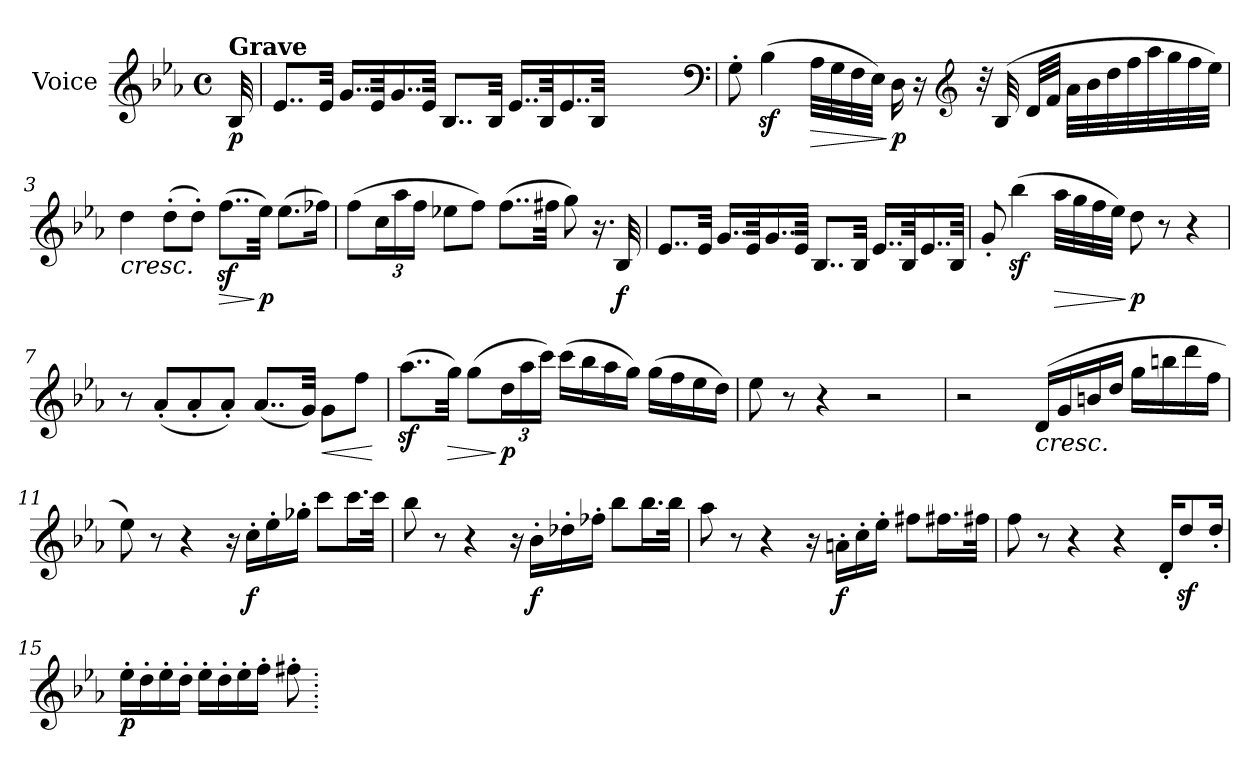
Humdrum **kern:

**kern	**dynam
*part1	*part1
*staff1	*staff1
*I"Voice	*
*I'V	*
*clefG2	*
*k[b-e-a-]	*
*M4/4	*
*met(c)	*
=	=
!LO:TX:a:B:t=Grave	!
!	!LO:DY:b
32B-/	p
=1	=1
8..e-/L	.
32e-/Jkk	.
16..g/LL	.
64e-/KK	.
16..g/	.
64e-/JJkk	.
8..B-/L	.
32B-/Jkk	.
16..e-/LL	.
64B-/KK	.
16..e-/	.
64B-/JJkk	.
2ryy	.
16ryy	.
*clefF4	*
=2	=2
8G'\	.
(>4B-z<\	.
!	!LO:HP:b
32A-\LLL	>
32G\	.
32F\	.
32E-\JJJ)	.
!	!LO:DY:n=1:b
16D\	] p
16r	.
*clefG2	*
32ryy	.
32r	.
(>32B-/	.
32d/LLL	.
32f/JJJ	.
32a-\LLL	.
32b-\	.
32dd\	.
32ff\	.
32aa-\	.
32gg\	.
32ff\	.
32ee-\JJJ)	.
!!LO:LB:g=z
=3	=3
!LO:TX:b:i:t=cresc.	!
4dd\	.
(>8dd'\L	.
8dd'\J)	.
!	!LO:HP:b
(>8..ffz<\L	>
!	!LO:DY:n=1:b
32ee-\Jkk)	] p
(>8.ee-\L	.
16ff-Xi\Jk)	.
=4	=4
(>8ff\L	.
*Xbrackettup	*
24cc\L	.
24aa-\	.
24ff\JJ	.
8ee-X\L	.
8ff\J)	.
(>8..ff\L	.
32ff#X\Jkk	.
8gg\)	.
16.r	.
!	!LO:DY:b
32B-/	f
=5	=5
8..e-/L	.
32e-/Jkk	.
16..g/LL	.
64e-/KK	.
16..g/	.
64e-/JJkk	.
8..B-/L	.
32B-/Jkk	.
16..e-/LL	.
64B-/KK	.
16..e-/	.
64B-/JJkk	.
!!LO:LB:g=z
=6	=6
8g'/	.
(>4bb-z<\	.
!	!LO:HP:b
32aa-\LLL	>
32gg\	.
32ff\	.
32ee-\JJJ)	.
!	!LO:DY:n=1:b
8dd\	] p
8r	.
4r	.
=7	=7
8r	.
(<8a-'/L	.
8a-'/	.
8a-'/J)	.
(<8..a-/L	.
32g/Jkk)	.
!	!LO:HP:b
8g\L	<
8ff\J	.
.	[
=8	=8
(>8..aa-z<\L	.
!	!LO:HP:b
32gg\Jkk)	>
(>8gg\L	.
!	!LO:DY:n=1:b
24dd\L	] p
24aa-\	.
24ccc\JJ)	.
(>16ccc\LL	.
16bb-\	.
16aa-\	.
16gg\JJ)	.
(>16gg\LL	.
16ff\	.
16ee-\	.
16dd\JJ)	.
!!LO:LB:g=z
=9	=9
8ee-\	.
8r	.
4r	.
2r	.
=10	=10
2r	.
!LO:TX:b:i:t=cresc.	!
(>16d/LL	.
16g/	.
16bn/	.
16dd/JJ	.
16gg\LL	.
16bbn\	.
16ddd\	.
16ff\JJ	.
=11	=11
8ee-\)	.
8r	.
4r	.
16r	.
!	!LO:DY:b
16cc'\LL	f
16ee-'\	.
16gg-X'\JJ	.
8ccc\L	.
16.ccc\L	.
32ccc\JJk	.
=12	=12
8bb-\	.
8r	.
4r	.
16r	.
!	!LO:DY:b
16b-'\LL	f
16dd-X'\	.
16ff-X'\JJ	.
8bb-\L	.
16.bb-\L	.
32bb-\JJk	.
=13	=13
8aa-\	.
8r	.
4r	.
16r	.
!	!LO:DY:b
16an'\LL	f
16cc'\	.
16ee-'\JJ	.
8ff#Xi\L	.
16.ff#Xi\L	.
32ff#Xi\JJk	.
=14	=14
8ff\	.
8r	.
4r	.
4r	.
16d'/KL	.
8ddz</	.
16dd'/Jk	.
!!LO:LB:g=z
=15	=15
!	!LO:DY:b
16ee-'\LL	p
16dd'\	.
16ee-'\	.
16dd'\JJ	.
16ee-'\LL	.
16dd'\	.
16ee-'\	.
16ff'\JJ	.
8ff#X'i\	.
=.	=.
*-	*-
